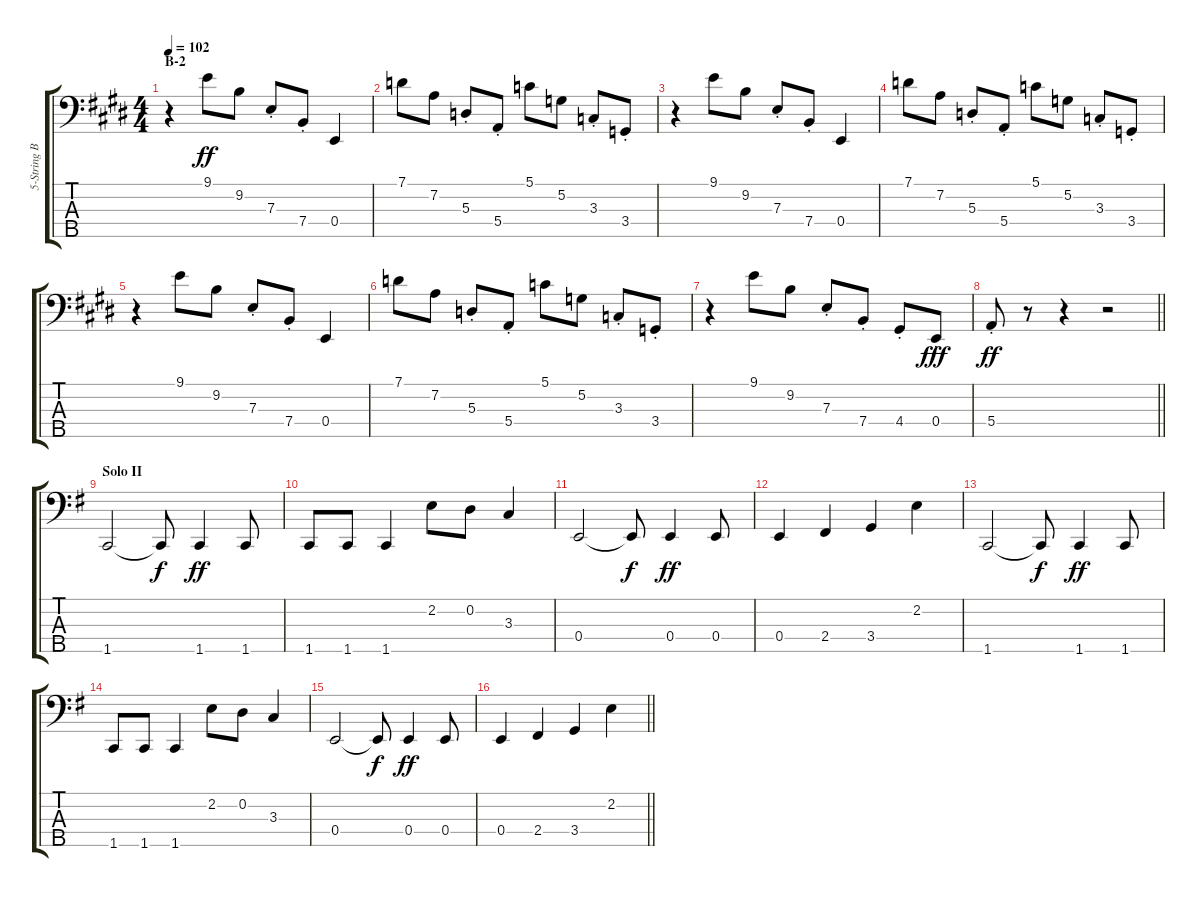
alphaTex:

\track ("5-String Bass" "5-String B") {instrument electricbassfinger}
\staff {score tabs}
\tuning (G2 D2 A1 E1 B0) {hide}
\ts (4 4)
\section ("" "B-2")
\tempo 102
\clef f4
\ks e
r.4{dy ff} 9.1.8 9.2.8 7.3{st}.8 7.4{st}.8 0.4.4 |
7.1.8 7.2.8 5.3{st}.8 5.4{st}.8 5.1.8 5.2.8 3.3{st}.8 3.4{st}.8 |
r.4 9.1.8 9.2.8 7.3{st}.8 7.4{st}.8 0.4.4 |
7.1.8 7.2.8 5.3{st}.8 5.4{st}.8 5.1.8 5.2.8 3.3{st}.8 3.4{st}.8 |
r.4 9.1.8 9.2.8 7.3{st}.8 7.4{st}.8 0.4.4 |
7.1.8 7.2.8 5.3{st}.8 5.4{st}.8 5.1.8 5.2.8 3.3{st}.8 3.4{st}.8 |
r.4 9.1.8 9.2.8 7.3{st}.8 7.4{st}.8 4.4{st}.8 0.4{st}.8{dy fff} |
\barLineRight lightlight
5.4{st}.8{dy ff} r.8 r.4 r.2 |
\section ("" "Solo II")
\ks g
1.5.2 1.5{t}.8{dy f} 1.5.4{dy ff} 1.5.8 |
1.5.8 1.5.8 1.5.4 2.2.8 0.2.8 3.3.4 |
0.4.2 0.4{t}.8{dy f} 0.4.4{dy ff} 0.4.8 |
0.4.4 2.4.4 3.4.4 2.2.4 |
1.5.2 1.5{t}.8{dy f} 1.5.4{dy ff} 1.5.8 |
1.5.8 1.5.8 1.5.4 2.2.8 0.2.8 3.3.4 |
0.4.2 0.4{t}.8{dy f} 0.4.4{dy ff} 0.4.8 |
\barLineRight lightlight
0.4.4 2.4.4 3.4.4 2.2.4
